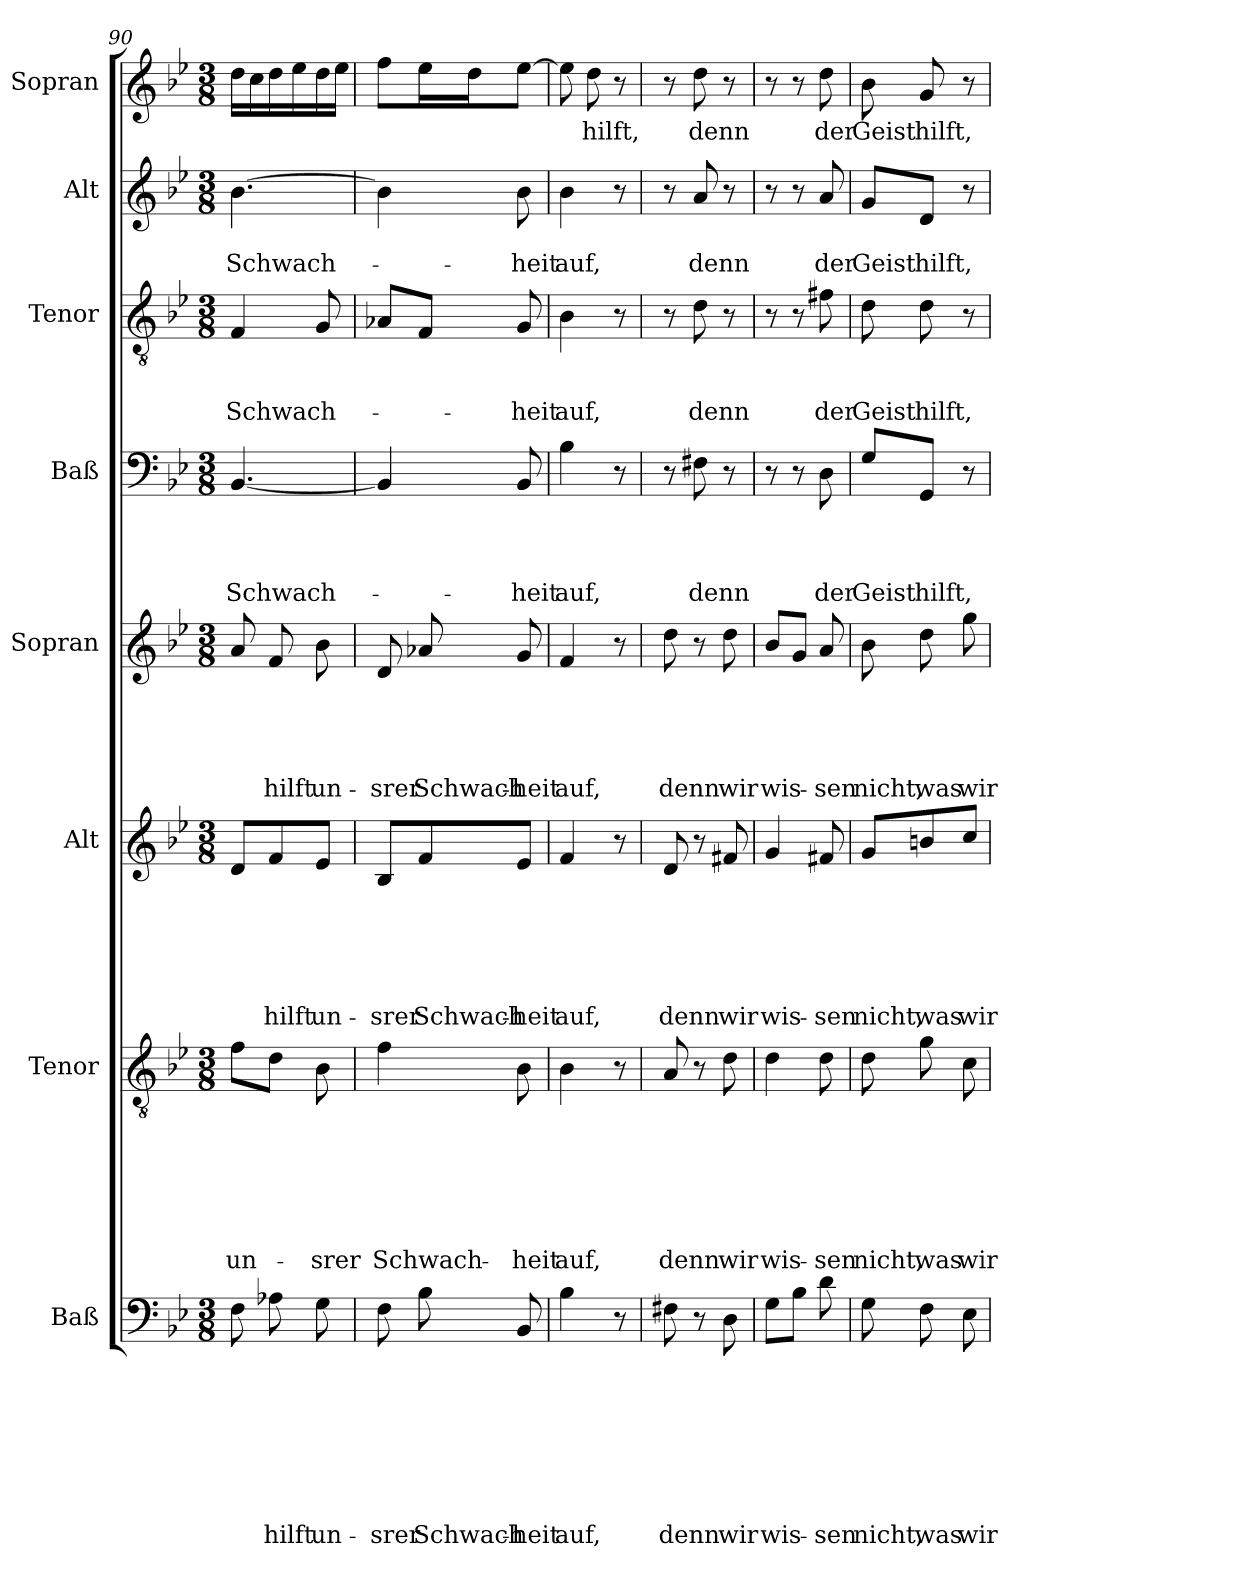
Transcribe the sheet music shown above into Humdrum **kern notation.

**kern	**text	**text	**text	**text	**text	**text	**text	**text	**kern	**text	**text	**text	**text	**text	**text	**text	**kern	**text	**text	**text	**text	**text	**text	**kern	**text	**text	**text	**text	**text	**kern	**text	**text	**text	**text	**kern	**text	**text	**text	**kern	**text	**text	**kern	**text
*part8	*part8	*part8	*part8	*part8	*part8	*part8	*part8	*part8	*part7	*part7	*part7	*part7	*part7	*part7	*part7	*part7	*part6	*part6	*part6	*part6	*part6	*part6	*part6	*part5	*part5	*part5	*part5	*part5	*part5	*part4	*part4	*part4	*part4	*part4	*part3	*part3	*part3	*part3	*part2	*part2	*part2	*part1	*part1
*staff8	*staff8	*staff8	*staff8	*staff8	*staff8	*staff8	*staff8	*staff8	*staff7	*staff7	*staff7	*staff7	*staff7	*staff7	*staff7	*staff7	*staff6	*staff6	*staff6	*staff6	*staff6	*staff6	*staff6	*staff5	*staff5	*staff5	*staff5	*staff5	*staff5	*staff4	*staff4	*staff4	*staff4	*staff4	*staff3	*staff3	*staff3	*staff3	*staff2	*staff2	*staff2	*staff1	*staff1
*I"Baß	*	*	*	*	*	*	*	*	*I"Tenor	*	*	*	*	*	*	*	*I"Alt	*	*	*	*	*	*	*I"Sopran	*	*	*	*	*	*I"Baß	*	*	*	*	*I"Tenor	*	*	*	*I"Alt	*	*	*I"Sopran	*
*clefF4	*	*	*	*	*	*	*	*	*clefGv2	*	*	*	*	*	*	*	*clefG2	*	*	*	*	*	*	*clefG2	*	*	*	*	*	*clefF4	*	*	*	*	*clefGv2	*	*	*	*clefG2	*	*	*clefG2	*
*k[b-e-]	*	*	*	*	*	*	*	*	*k[b-e-]	*	*	*	*	*	*	*	*k[b-e-]	*	*	*	*	*	*	*k[b-e-]	*	*	*	*	*	*k[b-e-]	*	*	*	*	*k[b-e-]	*	*	*	*k[b-e-]	*	*	*k[b-e-]	*
*B-:	*	*	*	*	*	*	*	*	*B-:	*	*	*	*	*	*	*	*B-:	*	*	*	*	*	*	*B-:	*	*	*	*	*	*B-:	*	*	*	*	*B-:	*	*	*	*B-:	*	*	*B-:	*
*M3/8	*	*	*	*	*	*	*	*	*M3/8	*	*	*	*	*	*	*	*M3/8	*	*	*	*	*	*	*M3/8	*	*	*	*	*	*M3/8	*	*	*	*	*M3/8	*	*	*	*M3/8	*	*	*M3/8	*
=90	=90	=90	=90	=90	=90	=90	=90	=90	=90	=90	=90	=90	=90	=90	=90	=90	=90	=90	=90	=90	=90	=90	=90	=90	=90	=90	=90	=90	=90	=90	=90	=90	=90	=90	=90	=90	=90	=90	=90	=90	=90	=90	=90
8F!\	.	.	.	.	.	.	.	.	8f!\L	.	.	.	.	.	.	un-	8d!/L	.	.	.	.	.	.	8a!/	.	.	.	.	.	[4.BB-!/	.	.	.	Schwach-	4F!/	.	.	Schwach-	[4.b-!\	.	Schwach-	16dd!\LL	.
.	.	.	.	.	.	.	.	.	.	.	.	.	.	.	.	.	.	.	.	.	.	.	.	.	.	.	.	.	.	.	.	.	.	.	.	.	.	.	.	.	.	16cc!\	.
8A-X!\	.	.	.	.	.	.	.	hilft	8d!\J	.	.	.	.	.	.	.	8f!/	.	.	.	.	.	hilft	8f!/	.	.	.	.	hilft	.	.	.	.	.	.	.	.	.	.	.	.	16dd!\	.
.	.	.	.	.	.	.	.	.	.	.	.	.	.	.	.	.	.	.	.	.	.	.	.	.	.	.	.	.	.	.	.	.	.	.	.	.	.	.	.	.	.	16ee-!\	.
8G!\	.	.	.	.	.	.	.	un-	8B-!\	.	.	.	.	.	.	-srer	8e-!/J	.	.	.	.	.	un-	8b-!\	.	.	.	.	un-	.	.	.	.	.	8G!/	.	.	.	.	.	.	16dd!\	.
.	.	.	.	.	.	.	.	.	.	.	.	.	.	.	.	.	.	.	.	.	.	.	.	.	.	.	.	.	.	.	.	.	.	.	.	.	.	.	.	.	.	16ee-!\JJ	.
=91	=91	=91	=91	=91	=91	=91	=91	=91	=91	=91	=91	=91	=91	=91	=91	=91	=91	=91	=91	=91	=91	=91	=91	=91	=91	=91	=91	=91	=91	=91	=91	=91	=91	=91	=91	=91	=91	=91	=91	=91	=91	=91	=91
8F!\	.	.	.	.	.	.	.	-srer	4f!\	.	.	.	.	.	.	Schwach-	8B-!/L	.	.	.	.	.	-srer	8d!/	.	.	.	.	-srer	4BB-!/]	.	.	.	.	8A-X!/L	.	.	.	4b-!\]	.	.	8ff!\L	.
8B-!\	.	.	.	.	.	.	.	Schwach-	.	.	.	.	.	.	.	.	8f!/	.	.	.	.	.	Schwach-	8a-X!/	.	.	.	.	Schwach-	.	.	.	.	.	8F!/J	.	.	.	.	.	.	16ee-!\L	.
.	.	.	.	.	.	.	.	.	.	.	.	.	.	.	.	.	.	.	.	.	.	.	.	.	.	.	.	.	.	.	.	.	.	.	.	.	.	.	.	.	.	16dd!\J	.
8BB-!/	.	.	.	.	.	.	.	-heit	8B-!\	.	.	.	.	.	.	-heit	8e-!/J	.	.	.	.	.	-heit	8g!/	.	.	.	.	-heit	8BB-!/	.	.	.	-heit	8G!/	.	.	-heit	8b-!\	.	-heit	[8ee-!\J	.
=92	=92	=92	=92	=92	=92	=92	=92	=92	=92	=92	=92	=92	=92	=92	=92	=92	=92	=92	=92	=92	=92	=92	=92	=92	=92	=92	=92	=92	=92	=92	=92	=92	=92	=92	=92	=92	=92	=92	=92	=92	=92	=92	=92
4B-!\	.	.	.	.	.	.	.	auf,	4B-!\	.	.	.	.	.	.	auf,	4f!/	.	.	.	.	.	auf,	4f!/	.	.	.	.	auf,	4B-!\	.	.	.	auf,	4B-!\	.	.	auf,	4b-!\	.	auf,	8ee-!\]	.
.	.	.	.	.	.	.	.	.	.	.	.	.	.	.	.	.	.	.	.	.	.	.	.	.	.	.	.	.	.	.	.	.	.	.	.	.	.	.	.	.	.	8dd!\	hilft,
8r	.	.	.	.	.	.	.	.	8r	.	.	.	.	.	.	.	8r	.	.	.	.	.	.	8r	.	.	.	.	.	8r	.	.	.	.	8r	.	.	.	8r	.	.	8r	.
=93	=93	=93	=93	=93	=93	=93	=93	=93	=93	=93	=93	=93	=93	=93	=93	=93	=93	=93	=93	=93	=93	=93	=93	=93	=93	=93	=93	=93	=93	=93	=93	=93	=93	=93	=93	=93	=93	=93	=93	=93	=93	=93	=93
8F#X!\	.	.	.	.	.	.	.	denn	8A!/	.	.	.	.	.	.	denn	8d!/	.	.	.	.	.	denn	8dd!\	.	.	.	.	denn	8r	.	.	.	.	8r	.	.	.	8r	.	.	8r	.
8r	.	.	.	.	.	.	.	.	8r	.	.	.	.	.	.	.	8r	.	.	.	.	.	.	8r	.	.	.	.	.	8F#X!\	.	.	.	denn	8d!\	.	.	denn	8a!/	.	denn	8dd!\	denn
8D!\	.	.	.	.	.	.	.	wir	8d!\	.	.	.	.	.	.	wir	8f#X!/	.	.	.	.	.	wir	8dd!\	.	.	.	.	wir	8r	.	.	.	.	8r	.	.	.	8r	.	.	8r	.
=94	=94	=94	=94	=94	=94	=94	=94	=94	=94	=94	=94	=94	=94	=94	=94	=94	=94	=94	=94	=94	=94	=94	=94	=94	=94	=94	=94	=94	=94	=94	=94	=94	=94	=94	=94	=94	=94	=94	=94	=94	=94	=94	=94
8G!\L	.	.	.	.	.	.	.	wis-	4d!\	.	.	.	.	.	.	wis-	4g!/	.	.	.	.	.	wis-	8b-!/L	.	.	.	.	wis-	8r	.	.	.	.	8r	.	.	.	8r	.	.	8r	.
8B-!\J	.	.	.	.	.	.	.	.	.	.	.	.	.	.	.	.	.	.	.	.	.	.	.	8g!/J	.	.	.	.	.	8r	.	.	.	.	8r	.	.	.	8r	.	.	8r	.
8d!\	.	.	.	.	.	.	.	-sen	8d!\	.	.	.	.	.	.	-sen	8f#X!/	.	.	.	.	.	-sen	8a!/	.	.	.	.	-sen	8D!\	.	.	.	der	8f#X!\	.	.	der	8a!/	.	der	8dd!\	der
!!LO:LB:g=z
=95	=95	=95	=95	=95	=95	=95	=95	=95	=95	=95	=95	=95	=95	=95	=95	=95	=95	=95	=95	=95	=95	=95	=95	=95	=95	=95	=95	=95	=95	=95	=95	=95	=95	=95	=95	=95	=95	=95	=95	=95	=95	=95	=95
8G!\	.	.	.	.	.	.	.	nicht,	8d!\	.	.	.	.	.	.	nicht,	8g!/L	.	.	.	.	.	nicht,	8b-!\	.	.	.	.	nicht,	8G!/L	.	.	.	Geist	8d!\	.	.	Geist	8g!/L	.	Geist	8b-!\	Geist
8F!\	.	.	.	.	.	.	.	was	8g!\	.	.	.	.	.	.	was	8bn!/	.	.	.	.	.	was	8dd!\	.	.	.	.	was	8GG!/J	.	.	.	hilft,	8d!\	.	.	hilft,	8d!/J	.	hilft,	8g!/	hilft,
8E-!\	.	.	.	.	.	.	.	wir	8c!\	.	.	.	.	.	.	wir	8cc!/J	.	.	.	.	.	wir	8gg!\	.	.	.	.	wir	8r	.	.	.	.	8r	.	.	.	8r	.	.	8r	.
=	=	=	=	=	=	=	=	=	=	=	=	=	=	=	=	=	=	=	=	=	=	=	=	=	=	=	=	=	=	=	=	=	=	=	=	=	=	=	=	=	=	=	=
*-	*-	*-	*-	*-	*-	*-	*-	*-	*-	*-	*-	*-	*-	*-	*-	*-	*-	*-	*-	*-	*-	*-	*-	*-	*-	*-	*-	*-	*-	*-	*-	*-	*-	*-	*-	*-	*-	*-	*-	*-	*-	*-	*-
